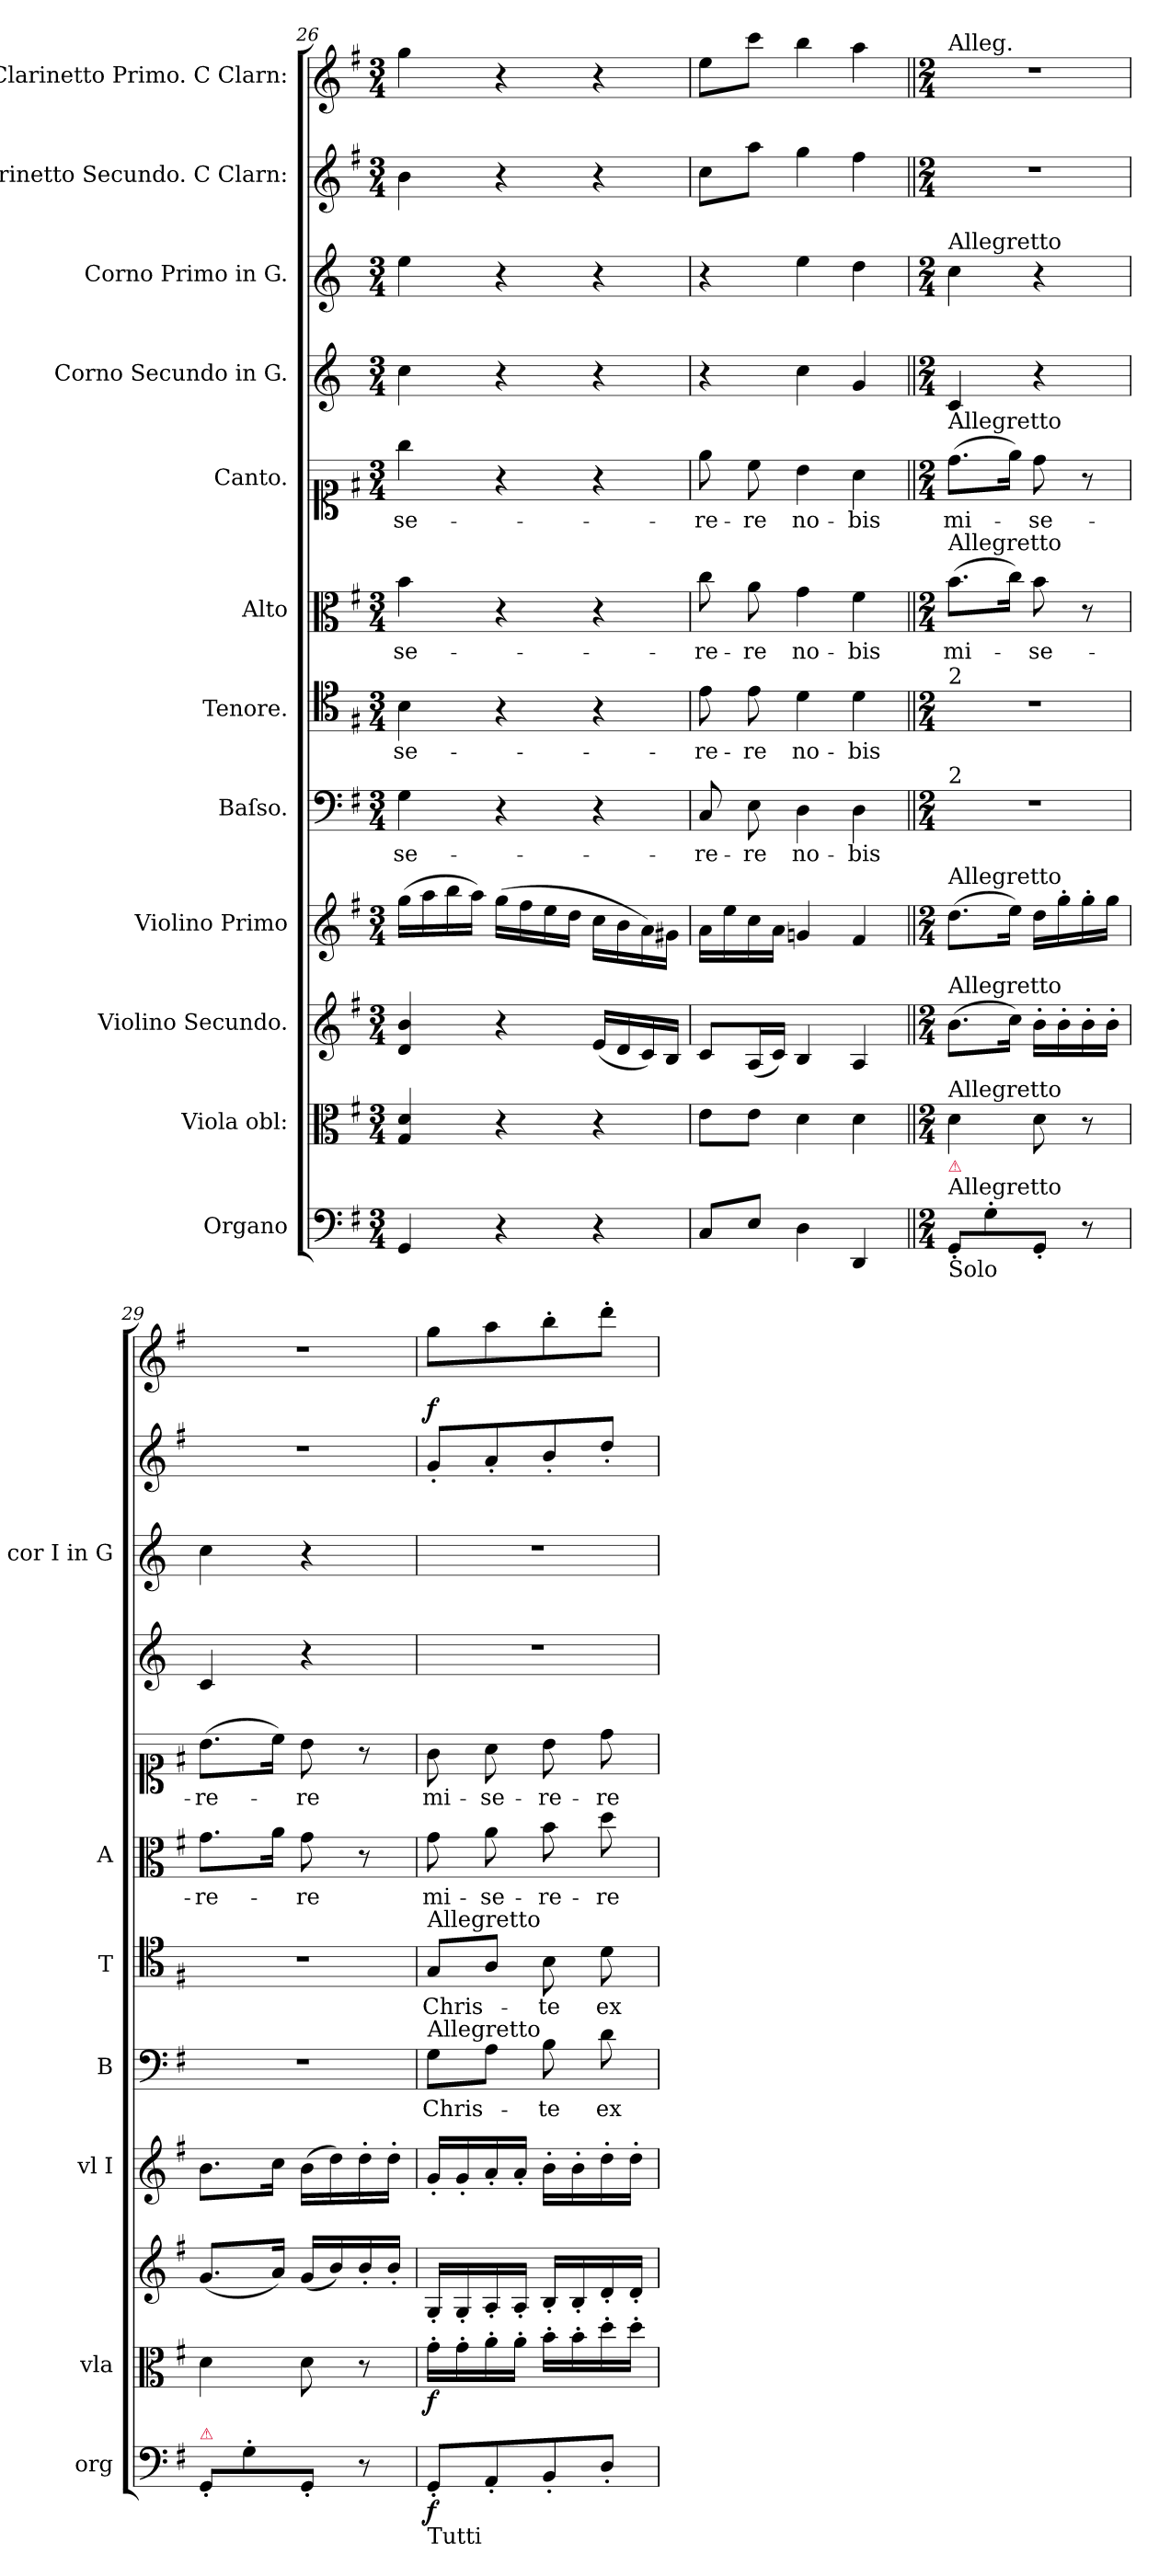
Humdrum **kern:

**kern	**dynam	**kern	**dynam	**kern	**dynam	**kern	**dynam	**kern	**text	**kern	**text	**kern	**text	**kern	**text	**kern	**kern	**kern	**dynam	**kern
*part12	*part12	*part11	*part11	*part10	*part10	*part9	*part9	*part8	*part8	*part7	*part7	*part6	*part6	*part5	*part5	*part4	*part3	*part2	*part2	*part1
*staff12	*staff12	*staff11	*staff11	*staff10	*staff10	*staff9	*staff9	*staff8	*staff8	*staff7	*staff7	*staff6	*staff6	*staff5	*staff5	*staff4	*staff3	*staff2	*staff2	*staff1
*I"Organo	*	*I"Viola obl:	*	*I"Violino Secundo.	*	*I"Violino Primo	*	*I"Baſso.	*	*I"Tenore.	*	*I"Alto	*	*I"Canto.	*	*I"Corno Secundo in G.	*I"Corno Primo in G.	*I"Clarinetto Secundo. C Clarn:	*	*I"Clarinetto Primo. C Clarn:
*I'org	*	*I'vla	*	*	*	*I'vl I	*	*I'B	*	*I'T	*	*I'A	*	*	*	*	*I'cor I in G	*	*	*
*clefF4	*	*clefC3	*	*clefG2	*	*clefG2	*	*clefF4	*	*clefC4	*	*clefC3	*	*clefC1	*	*clefG2	*clefG2	*clefG2	*	*clefG2
*	*	*	*	*	*	*	*	*	*	*	*	*	*	*	*	*ITrd3c5	*ITrd3c5	*	*	*
*k[f#]	*	*k[f#]	*	*k[f#]	*	*k[f#]	*	*k[f#]	*	*k[f#]	*	*k[f#]	*	*k[f#]	*	*k[f#]	*k[f#]	*k[f#]	*	*k[f#]
*G:	*	*G:	*	*G:	*	*G:	*	*G:	*	*G:	*	*G:	*	*G:	*	*G:	*G:	*G:	*	*G:
*M3/4	*	*M3/4	*	*M3/4	*	*M3/4	*	*M3/4	*	*M3/4	*	*M3/4	*	*M3/4	*	*M3/4	*M3/4	*M3/4	*	*M3/4
=26	=26	=26	=26	=26	=26	=26	=26	=26	=26	=26	=26	=26	=26	=26	=26	=26	=26	=26	=26	=26
!	!	!	!	!	!LO:DY:a	!	!LO:DY:b	!	!	!	!	!	!	!	!	!	!	!	!	!
4GG/	.	4G/ 4d/	.	4d/ 4b/	pia	(16gg\LL	piano	4G\	-se-	4B\	-se-	4b\	-se-	4gg\	-se-	4g\	4b\	4b\	.	4gg\
.	.	.	.	.	.	16aa\	.	.	.	.	.	.	.	.	.	.	.	.	.	.
.	.	.	.	.	.	16bb\	.	.	.	.	.	.	.	.	.	.	.	.	.	.
.	.	.	.	.	.	16aa\JJ)	.	.	.	.	.	.	.	.	.	.	.	.	.	.
4r	.	4r	.	4r	.	(16gg\LL	.	4r	.	4r	.	4r	.	4r	.	4r	4r	4r	.	4r
.	.	.	.	.	.	16ff#\	.	.	.	.	.	.	.	.	.	.	.	.	.	.
.	.	.	.	.	.	16ee\	.	.	.	.	.	.	.	.	.	.	.	.	.	.
.	.	.	.	.	.	16dd\JJ	.	.	.	.	.	.	.	.	.	.	.	.	.	.
4r	.	4r	.	(16e/LL	.	16cc\LL	.	4r	.	4r	.	4r	.	4r	.	4r	4r	4r	.	4r
.	.	.	.	16d/	.	16b\	.	.	.	.	.	.	.	.	.	.	.	.	.	.
.	.	.	.	16c/)	.	16a\)	.	.	.	.	.	.	.	.	.	.	.	.	.	.
.	.	.	.	16B/JJ	.	16g#X\JJ	.	.	.	.	.	.	.	.	.	.	.	.	.	.
=27	=27	=27	=27	=27	=27	=27	=27	=27	=27	=27	=27	=27	=27	=27	=27	=27	=27	=27	=27	=27
!	!	!	!	!	!LO:DY:a	!	!LO:DY:b	!	!	!	!	!	!	!	!	!	!	!	!	!
8C/L	.	8e\L	.	8c/L	forto	16a\LL	forto	8C/	-re-	8e\	-re-	8cc\	-re-	8ee\	-re-	4r	4r	8cc\L	.	8ee\L
.	.	.	.	.	.	16ee\	.	.	.	.	.	.	.	.	.	.	.	.	.	.
8E/J	.	8e\J	.	(16A/L	.	16cc\	.	8E\	-re	8e\	-re	8a\	-re	8cc\	-re	.	.	8aa\J	.	8ccc\J
.	.	.	.	16c/JJ)	.	16a\JJ	.	.	.	.	.	.	.	.	.	.	.	.	.	.
4D\	.	4d\	.	4B/	.	4gn/	.	4D\	no-	4d\	no-	4g\	no-	4b\	no-	4g\	4b\	4gg\	.	4bb\
4DD/	.	4d\	.	4A/	.	4f#/	.	4D\	-bis	4d\	-bis	4f#\	-bis	4a\	-bis	4d/	4a\	4ff#\	.	4aa\
=28||	=28||	=28||	=28||	=28||	=28||	=28||	=28||	=28||	=28||	=28||	=28||	=28||	=28||	=28||	=28||	=28||	=28	=28||	=28||	=28||
*M2/4	*	*M2/4	*	*M2/4	*	*M2/4	*	*M2/4	*	*M2/4	*	*M2/4	*	*M2/4	*	*M2/4	*M2/4	*M2/4	*	*M2/4
!	!	!	!	!	!	!	!	!	!	!	!	!	!	!	!	!	!	!	!	!LO:TX:a:t=Alleg.
!	!	!	!	!	!	!	!	!	!	!	!	!	!	!	!	!	!LO:TX:a:t=Allegretto	!	!	!
!	!	!	!	!	!	!	!	!	!	!	!	!	!	!LO:TX:a:t=Allegretto	!	!	!	!	!	!
!	!	!	!	!	!	!	!	!	!	!	!	!LO:TX:a:t=Allegretto	!	!	!	!	!	!	!	!
!	!	!	!	!	!	!	!	!	!	!LO:TX:a:t=2	!	!	!	!	!	!	!	!	!	!
!	!	!	!	!	!	!	!	!LO:TX:a:t=2	!	!	!	!	!	!	!	!	!	!	!	!
!	!	!	!	!	!	!LO:TX:a:t=Allegretto	!	!	!	!	!	!	!	!	!	!	!	!	!	!
!	!	!	!	!LO:TX:a:t=Allegretto	!	!	!	!	!	!	!	!	!	!	!	!	!	!	!	!
!	!	!LO:TX:a:t=Allegretto	!	!	!	!	!	!	!	!	!	!	!	!	!	!	!	!	!	!
!LO:TX:a:t=Allegretto	!	!	!	!	!	!	!	!	!	!	!	!	!	!	!	!	!	!	!	!
!LO:TX:b:t=Solo	!	!	!	!	!	!	!	!	!	!	!	!	!	!	!	!	!	!	!	!
!LO:TX:a:color=crimson:t=⚠	!	!	!	!	!	!	!	!	!	!	!	!	!	!	!	!	!	!	!	!
!	!LO:DY:b	!	!LO:DY:b	!	!LO:DY:b	!	!LO:DY:b	!	!	!	!	!	!	!	!	!	!	!	!	!
8GG'/L	piano	4d\	pia	(8.b\L	piano	(8.dd\L	piano	2r	.	2r	.	(8.b\L	mi-	(8.dd\L	mi-	4G/	4g\	2r	.	2r
8G'\	.	.	.	.	.	.	.	.	.	.	.	.	.	.	.	.	.	.	.	.
.	.	.	.	16cc\Jk)	.	16ee\Jk)	.	.	.	.	.	16cc\Jk)	.	16ee\Jk)	.	.	.	.	.	.
8GG'/J	.	8d\	.	16b'\LL	.	16dd\LL	.	.	.	.	.	8b\	-se-	8dd\	-se-	4r	4r	.	.	.
.	.	.	.	16b'\	.	16gg'\	.	.	.	.	.	.	.	.	.	.	.	.	.	.
8r	.	8r	.	16b'\	.	16gg'\	.	.	.	.	.	8r	.	8r	.	.	.	.	.	.
.	.	.	.	16b'\JJ	.	16gg\JJ	.	.	.	.	.	.	.	.	.	.	.	.	.	.
=29	=29	=29	=29	=29	=29	=29	=29	=29	=29	=29	=29	=29	=29	=29	=29	=29	=29	=29	=29	=29
!LO:TX:a:color=crimson:t=⚠	!	!	!	!	!	!	!	!	!	!	!	!	!	!	!	!	!	!	!	!
8GG'/L	.	4d\	.	(8.g/L	.	8.b\L	.	2r	.	2r	.	8.g\L	-re-	(8.b\L	-re-	4G/	4g\	2r	.	2r
8G'\	.	.	.	.	.	.	.	.	.	.	.	.	.	.	.	.	.	.	.	.
.	.	.	.	16a/Jk)	.	16cc\Jk	.	.	.	.	.	16a\Jk	.	16cc\Jk)	.	.	.	.	.	.
8GG'/J	.	8d\	.	(16g/LL	.	(16b\LL	.	.	.	.	.	8g\	-re	8b\	-re	4r	4r	.	.	.
.	.	.	.	16b/)	.	16dd\)	.	.	.	.	.	.	.	.	.	.	.	.	.	.
8r	.	8r	.	16b'/	.	16dd'\	.	.	.	.	.	8r	.	8r	.	.	.	.	.	.
.	.	.	.	16b'/JJ	.	16dd'\JJ	.	.	.	.	.	.	.	.	.	.	.	.	.	.
=30	=30	=30	=30	=30	=30	=30	=30	=30	=30	=30	=30	=30	=30	=30	=30	=30	=30	=30	=30	=30
!	!	!	!	!	!	!	!	!	!	!LO:TX:a:t=Allegretto	!	!	!	!	!	!	!	!	!	!
!	!	!	!	!	!	!	!	!LO:TX:a:t=Allegretto	!	!	!	!	!	!	!	!	!	!	!	!
!LO:TX:b:t=Tutti	!	!	!	!	!	!	!	!	!	!	!	!	!	!	!	!	!	!	!	!
!	!LO:DY:b	!	!LO:DY:b	!	!LO:DY:a	!	!LO:DY:b:rj	!	!	!	!	!	!	!	!	!	!	!	!LO:DY:a	!
8GG'/L	f	16g'\LL	f	16G'/LL	forto	16g'/LL	forto	8G\L	Chris-	8G/L	Chris-	8g\	mi-	8g\	mi-	2r	2r	8g'/L	f	8gg\L
.	.	16g'\	.	16G'/	.	16g'/	.	.	.	.	.	.	.	.	.	.	.	.	.	.
8AA'/	.	16a'\	.	16A'/	.	16a'/	.	8A\J	.	8A/J	.	8a\	-se-	8a\	-se-	.	.	8a'/	.	8aa\
.	.	16a'\JJ	.	16A'/JJ	.	16a'/JJ	.	.	.	.	.	.	.	.	.	.	.	.	.	.
8BB'/	.	16b'\LL	.	16B'/LL	.	16b'\LL	.	8B\	-te	8B\	-te	8b\	-re-	8b\	-re-	.	.	8b'/	.	8bb'\
.	.	16b'\	.	16B'/	.	16b'\	.	.	.	.	.	.	.	.	.	.	.	.	.	.
8D'/J	.	16dd'\	.	16d'/	.	16dd'\	.	8d\	ex-	8d\	ex-	8dd\	-re	8dd\	-re	.	.	8dd'/J	.	8ddd'\J
.	.	16dd'\JJ	.	16d'/JJ	.	16dd'\JJ	.	.	.	.	.	.	.	.	.	.	.	.	.	.
=	=	=	=	=	=	=	=	=	=	=	=	=	=	=	=	=	=	=	=	=
*-	*-	*-	*-	*-	*-	*-	*-	*-	*-	*-	*-	*-	*-	*-	*-	*-	*-	*-	*-	*-
